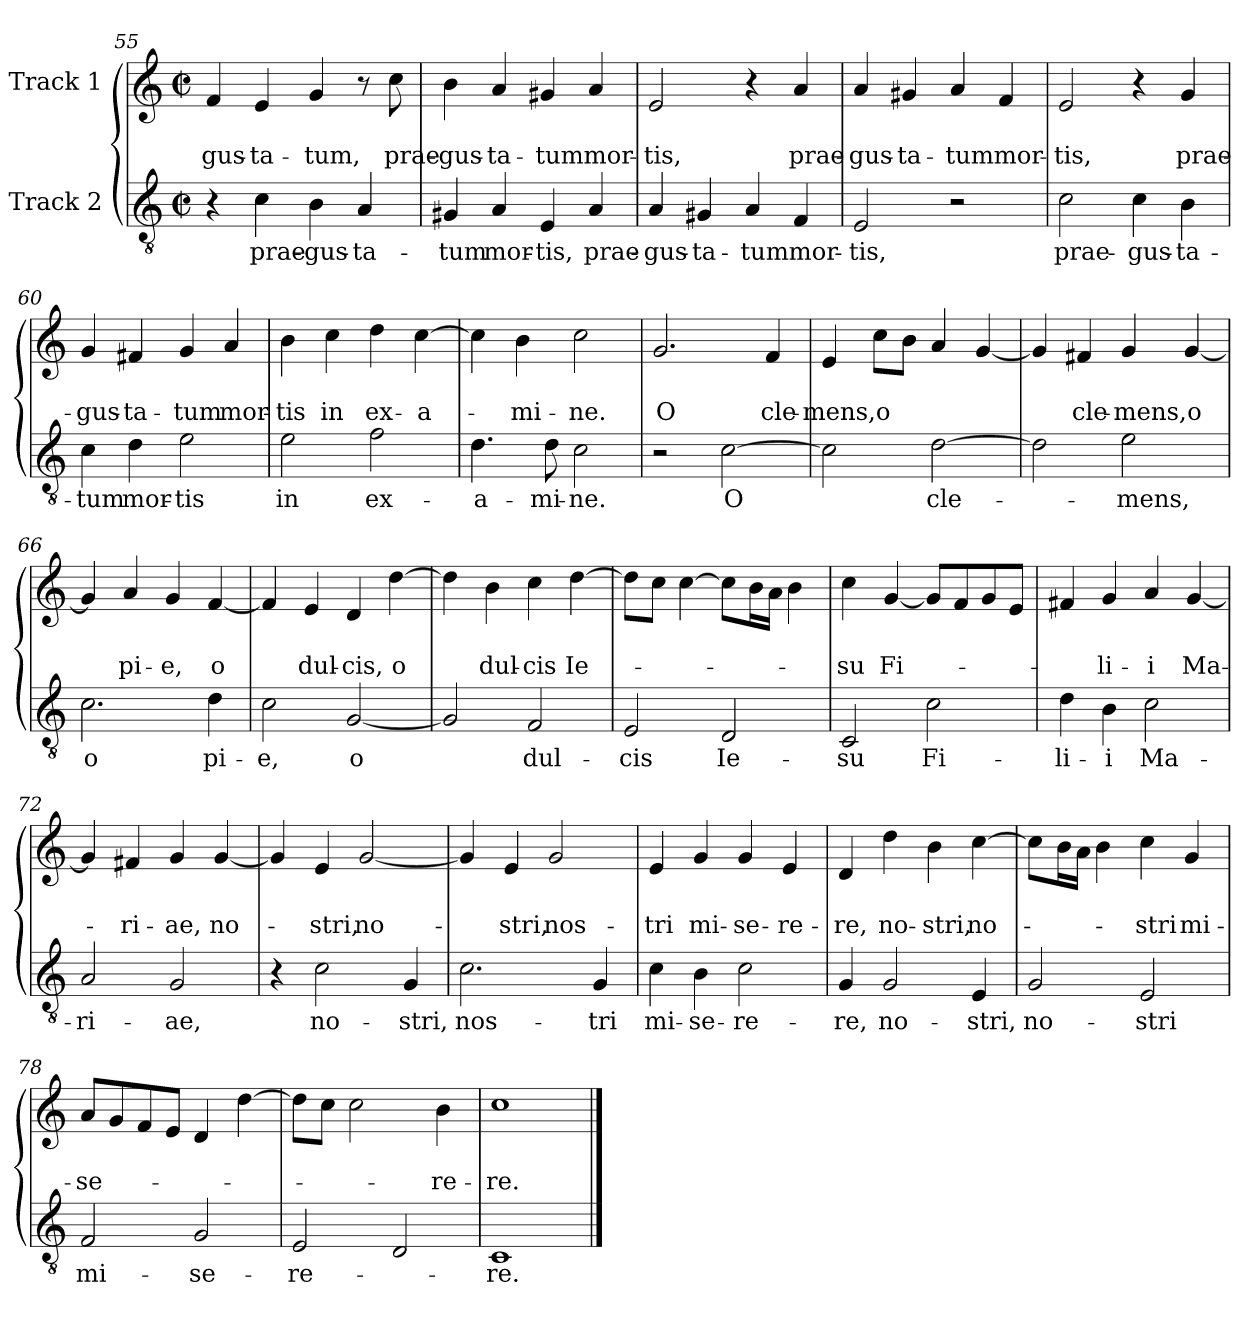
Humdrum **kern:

**kern	**text	**kern	**text	**text
*part2	*part2	*part1	*part1	*part1
*staff2	*staff2	*staff1	*staff1	*staff1
*I"Track 2	*	*I"Track 1	*	*
*clefGv2	*	*clefG2	*	*
*k[]	*	*k[]	*	*
*C:	*	*C:	*	*
*M2/2	*	*M2/2	*	*
*met(c|)	*	*met(c|)	*	*
=55	=55	=55	=55	=55
4r	.	4f/	.	-gus-
4c\	prae-	4e/	.	-ta-
4B\	-gus-	4g/	.	-tum,
4A/	-ta-	8r	.	.
.	.	8cc\	.	prae-
!!LO:PB:g=z
=56	=56	=56	=56	=56
4G#X/	-tum	4b\	.	-gus-
4A/	mor-	4a/	.	-ta-
4E/	-tis,	4g#X/	.	-tum
4A/	prae-	4a/	.	mor-
=57	=57	=57	=57	=57
4A/	-gus-	2e/	.	-tis,
4G#X/	-ta-	.	.	.
4A/	-tum	4r	.	.
4F/	mor-	4a/	.	prae-
=58	=58	=58	=58	=58
2E/	-tis,	4a/	.	-gus-
.	.	4g#X/	.	-ta-
2r	.	4a/	.	-tum
.	.	4f/	.	mor-
=59	=59	=59	=59	=59
2c\	prae-	2e/	.	-tis,
4c\	-gus-	4r	.	.
4B\	-ta-	4g/	.	prae-
=60	=60	=60	=60	=60
4c\	-tum	4g/	.	-gus-
4d\	mor-	4f#X/	.	-ta-
2e\	-tis	4g/	.	-tum
.	.	4a/	.	mor-
!!LO:LB:g=z
=61	=61	=61	=61	=61
2e\	in	4b\	.	-tis
.	.	4cc\	.	in
2f\	ex-	4dd\	.	ex-
.	.	[4cc\	.	-a-
=62	=62	=62	=62	=62
4.d\	-a-	4cc\]	.	.
.	.	4b\	.	-mi-
8d\	-mi-	.	.	.
2c\	-ne.	2cc\	.	-ne.
=63	=63	=63	=63	=63
2r	.	2.g/	.	O
[2c\	O	.	.	.
.	.	4f/	.	cle-
=64	=64	=64	=64	=64
2c\]	.	4e/	.	-mens,
.	.	8cc\L	.	o
.	.	8b\J	.	.
[2d\	cle-	4a/	.	.
.	.	[4g/	.	.
=65	=65	=65	=65	=65
2d\]	.	4g/]	.	.
.	.	4f#X/	.	cle-
2e\	-mens,	4g/	.	-mens,
.	.	[4g/	.	o
!!LO:LB:g=z
=66	=66	=66	=66	=66
2.c\	o	4g/]	.	.
.	.	4a/	.	pi-
.	.	4g/	.	-e,
4d\	pi-	[4f/	.	o
=67	=67	=67	=67	=67
2c\	-e,	4f/]	.	.
.	.	4e/	.	dul-
[2G/	o	4d/	.	-cis,
.	.	[4dd\	.	o
=68	=68	=68	=68	=68
2G/]	.	4dd\]	.	.
.	.	4b\	.	dul-
2F/	dul-	4cc\	.	-cis
.	.	[4dd\	.	Ie-
=69	=69	=69	=69	=69
2E/	-cis	8dd\L]	.	.
.	.	8cc\J	.	.
.	.	[4cc\	.	.
2D/	Ie-	8cc\L]	.	.
.	.	16b\L	.	.
.	.	16a\JJ	.	.
.	.	4b\	.	.
=70	=70	=70	=70	=70
2C/	-su	4cc\	.	-su
.	.	[4g/	.	Fi-
2c\	Fi-	8g/L]	.	.
.	.	8f/	.	.
.	.	8g/	.	.
.	.	8e/J	.	.
!!LO:LB:g=z
=71	=71	=71	=71	=71
4d\	-li-	4f#X/	.	.
4B\	-i	4g/	.	-li-
2c\	Ma-	4a/	.	-i
.	.	[4g/	.	Ma-
=72	=72	=72	=72	=72
2A/	-ri-	4g/]	.	.
.	.	4f#X/	.	-ri-
2G/	-ae,	4g/	.	-ae,
.	.	[4g/	.	no-
=73	=73	=73	=73	=73
4r	.	4g/]	.	.
2c\	no-	4e/	.	-stri,
.	.	[2g/	.	no-
4G/	-stri,	.	.	.
=74	=74	=74	=74	=74
2.c\	nos-	4g/]	.	.
.	.	4e/	.	-stri,
.	.	2g/	.	nos-
4G/	-tri	.	.	.
=75	=75	=75	=75	=75
4c\	mi-	4e/	.	-tri
4B\	-se-	4g/	.	mi-
2c\	-re-	4g/	.	-se-
.	.	4e/	.	-re-
!!LO:LB:g=z
=76	=76	=76	=76	=76
4G/	-re,	4d/	.	-re,
2G/	no-	4dd\	.	no-
.	.	4b\	.	-stri,
4E/	-stri,	[4cc\	.	no-
=77	=77	=77	=77	=77
2G/	no-	8cc\L]	.	.
.	.	16b\L	.	.
.	.	16a\JJ	.	.
.	.	4b\	.	.
2E/	-stri	4cc\	.	-stri
.	.	4g/	.	mi-
=78	=78	=78	=78	=78
2F/	mi-	8a/L	.	-se-
.	.	8g/	.	.
.	.	8f/	.	.
.	.	8e/J	.	.
2G/	-se-	4d/	.	.
.	.	[4dd\	.	.
=79	=79	=79	=79	=79
2E/	-re-	8dd\L]	.	.
.	.	8cc\J	.	.
.	.	2cc\	.	.
2D/	.	.	.	.
.	.	4b\	.	-re-
=80	=80	=80	=80	=80
1C	-re.	1cc	.	-re.
==	==	==	==	==
*-	*-	*-	*-	*-
